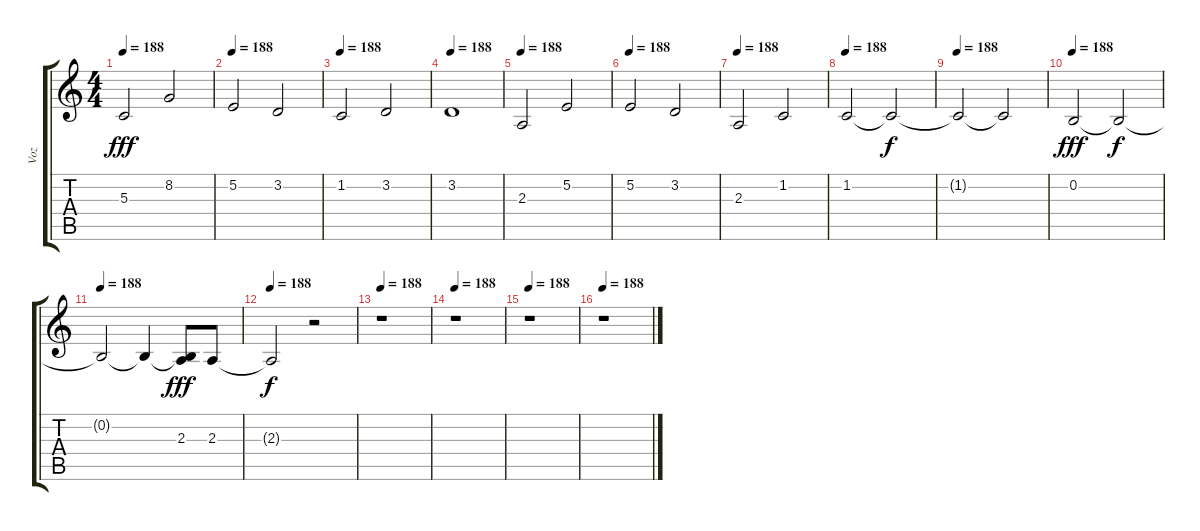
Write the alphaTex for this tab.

\track ("Voz" "Voz") {instrument lead1square}
\staff {score tabs}
\tuning (E4 B3 G3 D3 A2 E2) {hide}
\ts (4 4)
\tempo 188
\clef g2
\ks c
5.3.2{dy fff} 8.2.2 |
\tempo 188
5.2.2 3.2.2 |
\tempo 188
1.2.2 3.2.2 |
\tempo 188
3.2.1 |
\tempo 188
2.3.2 5.2.2 |
\tempo 188
5.2.2 3.2.2 |
\tempo 188
2.3.2 1.2.2 |
\tempo 188
1.2.2 1.2{t}.2{dy f} |
\tempo 188
1.2{t}.2 1.2{t}.2 |
\tempo 188
0.2.2{dy fff} 0.2{t}.2{dy f} |
\tempo 188
0.2{t}.2 0.2{t}.4 (0.2{t} 2.3).8{dy fff} 2.3.8 |
\tempo 188
2.3{t}.2{dy f} r.2 |
\tempo 188
r.1 |
\tempo 188
r.1 |
\tempo 188
r.1 |
\tempo 188
r.1
